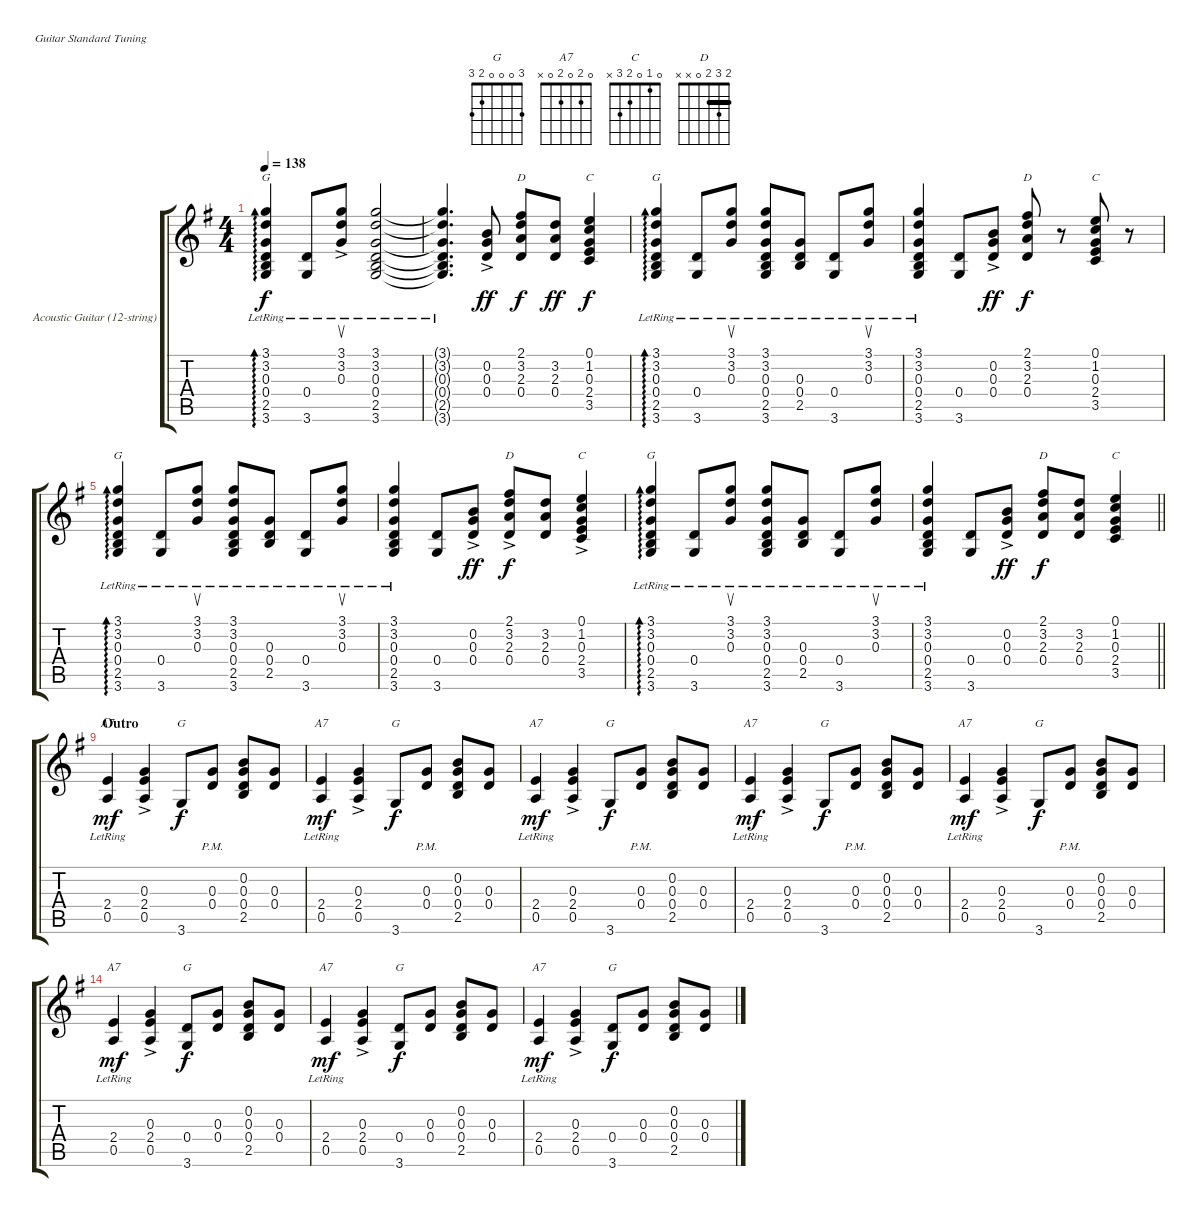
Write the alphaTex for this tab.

\defaultSystemsLayout 4
\bracketExtendMode groupsimilarinstruments
\useSystemSignSeparator
\multiBarRest
\multiTrackTrackNamePolicy allsystems
\firstSystemTrackNameMode fullname
\firstSystemTrackNameOrientation horizontal
\otherSystemsTrackNameOrientation horizontal
\defaultBarNumberDisplay FirstOfSystem
\track ("Acoustic Guitar (12-string)" "Ac. Gtr") {multiBarRest instrument acousticguitarsteel}
\staff {score tabs}
\tuning (E4 B3 G3 D3 A2 E2)
\chord ("G" 3 0 0 0 2 3)
\chord ("A7" 0 2 0 2 0 x)
\chord ("C" 0 1 0 2 3 x)
\chord ("D" 2 3 2 0 x x) {barre 2}
\ts (4 4)
\tempo 138
\clef g2
\ks g
(3.6{lr} 2.5{lr} 0.4{lr} 0.3{lr} 3.2{lr} 3.1{lr}).4{ad 0 ch "G" dy f} (3.6{lr} 0.4{lr}).8 (0.3{ac lr} 3.2{ac lr} 3.1{ac lr}).8{su} (0.3{lr} 3.2{lr} 3.1{lr} 0.4{lr} 2.5{lr} 3.6{lr}).2 |
(0.3{lr t} 0.4{lr t} 3.6{lr t} 3.1{lr t} 3.2{lr t} 2.5{lr t}).4{d} (0.3{ac} 0.4{ac} 0.2{ac}).8{dy ff} (0.4 2.3 3.2 2.1).8{ch "D" dy f} (3.2 2.3 0.4).8{dy ff} (0.1 1.2 0.3 2.4 3.5).4{ch "C" dy f} |
(3.6{lr} 2.5{lr} 0.4{lr} 0.3{lr} 3.2{lr} 3.1{lr}).4{ad 0 ch "G"} (3.6{lr} 0.4{lr}).8 (0.3{lr} 3.2{lr} 3.1{lr}).8{su} (0.3{lr} 3.2{lr} 3.1{lr} 0.4{lr} 2.5{lr} 3.6{lr}).8 (0.3{lr} 0.4{lr} 2.5{lr}).8 (3.6{lr} 0.4{lr}).8 (0.3{lr} 3.2{lr} 3.1{lr}).8{su} |
(0.3{lr} 3.2{lr} 3.1{lr} 0.4{lr} 2.5{lr} 3.6{lr}).4 (3.6 0.4).8 (0.3{ac} 0.4{ac} 0.2{ac}).8{dy ff} (0.4 2.3 3.2 2.1).8{ch "D" dy f} r.8 (0.1 1.2 0.3 2.4 3.5).8{ch "C"} r.8 |
(3.6{lr} 2.5{lr} 0.4{lr} 0.3{lr} 3.2{lr} 3.1{lr}).4{ad 0 ch "G"} (3.6{lr} 0.4{lr}).8 (0.3{lr} 3.2{lr} 3.1{lr}).8{su} (0.3{lr} 3.2{lr} 3.1{lr} 0.4{lr} 2.5{lr} 3.6{lr}).8 (0.3{lr} 0.4{lr} 2.5{lr}).8 (3.6{lr} 0.4{lr}).8 (0.3{lr} 3.2{lr} 3.1{lr}).8{su} |
(0.3{lr} 3.2{lr} 3.1{lr} 0.4{lr} 2.5{lr} 3.6{lr}).4 (3.6 0.4).8 (0.3{ac} 0.4{ac} 0.2{ac}).8{dy ff} (0.4{ac} 2.3{ac} 3.2{ac} 2.1{ac}).8{ch "D" dy f} (0.4 2.3 3.2).8 (0.1{ac} 1.2{ac} 0.3{ac} 2.4{ac} 3.5{ac}).4{ch "C"} |
(3.6{lr} 2.5{lr} 0.4{lr} 0.3{lr} 3.2{lr} 3.1{lr}).4{ad 0 ch "G"} (3.6{lr} 0.4{lr}).8 (0.3{lr} 3.2{lr} 3.1{lr}).8{su} (0.3{lr} 3.2{lr} 3.1{lr} 0.4{lr} 2.5{lr} 3.6{lr}).8 (0.3{lr} 0.4{lr} 2.5{lr}).8 (3.6{lr} 0.4{lr}).8 (0.3{lr} 3.2{lr} 3.1{lr}).8{su} |
\barLineRight lightlight
(0.3{lr} 3.2{lr} 3.1{lr} 0.4{lr} 2.5{lr} 3.6{lr}).4 (3.6 0.4).8 (0.3{ac} 0.4{ac} 0.2{ac}).8{dy ff} (0.4 2.3 3.2 2.1).8{ch "D" dy f} (2.3 0.4 3.2).8 (0.1 1.2 0.3 2.4 3.5).4{ch "C"} |
\section ("" "Outro")
(0.5{lr} 2.4{lr}).4{ch "A7" dy mf} (2.4{ac} 0.3{ac} 0.5{ac}).4 3.6.8{ch "G" dy f} (0.4{pm} 0.3{pm}).8 (0.2 0.3 0.4 2.5).8 (0.4 0.3).8 |
(0.5{lr} 2.4{lr}).4{ch "A7" dy mf} (2.4{ac} 0.3{ac} 0.5{ac}).4 3.6.8{ch "G" dy f} (0.4{pm} 0.3{pm}).8 (0.2 0.3 0.4 2.5).8 (0.4 0.3).8 |
(0.5{lr} 2.4{lr}).4{ch "A7" dy mf} (2.4{ac} 0.3{ac} 0.5{ac}).4 3.6.8{ch "G" dy f} (0.4{pm} 0.3{pm}).8 (0.2 0.3 0.4 2.5).8 (0.4 0.3).8 |
(0.5{lr} 2.4{lr}).4{ch "A7" dy mf} (2.4{ac} 0.3{ac} 0.5{ac}).4 3.6.8{ch "G" dy f} (0.4{pm} 0.3{pm}).8 (0.2 0.3 0.4 2.5).8 (0.4 0.3).8 |
(0.5{lr} 2.4{lr}).4{ch "A7" dy mf} (2.4{ac} 0.3{ac} 0.5{ac}).4 3.6.8{ch "G" dy f} (0.4{pm} 0.3{pm}).8 (0.2 0.3 0.4 2.5).8 (0.4 0.3).8 |
(0.5{lr} 2.4{lr}).4{ch "A7" dy mf} (2.4{ac} 0.3{ac} 0.5{ac}).4 (3.6 0.4).8{ch "G" dy f} (0.4 0.3).8 (0.2 0.3 0.4 2.5).8 (0.4 0.3).8 |
(0.5{lr} 2.4{lr}).4{ch "A7" dy mf} (2.4{ac} 0.3{ac} 0.5{ac}).4 (3.6 0.4).8{ch "G" dy f} (0.4 0.3).8 (0.2 0.3 0.4 2.5).8 (0.4 0.3).8 |
(0.5{lr} 2.4{lr}).4{ch "A7" dy mf} (2.4{ac} 0.3{ac} 0.5{ac}).4 (3.6 0.4).8{ch "G" dy f} (0.4 0.3).8 (0.2 0.3 0.4 2.5).8 (0.4 0.3).8
